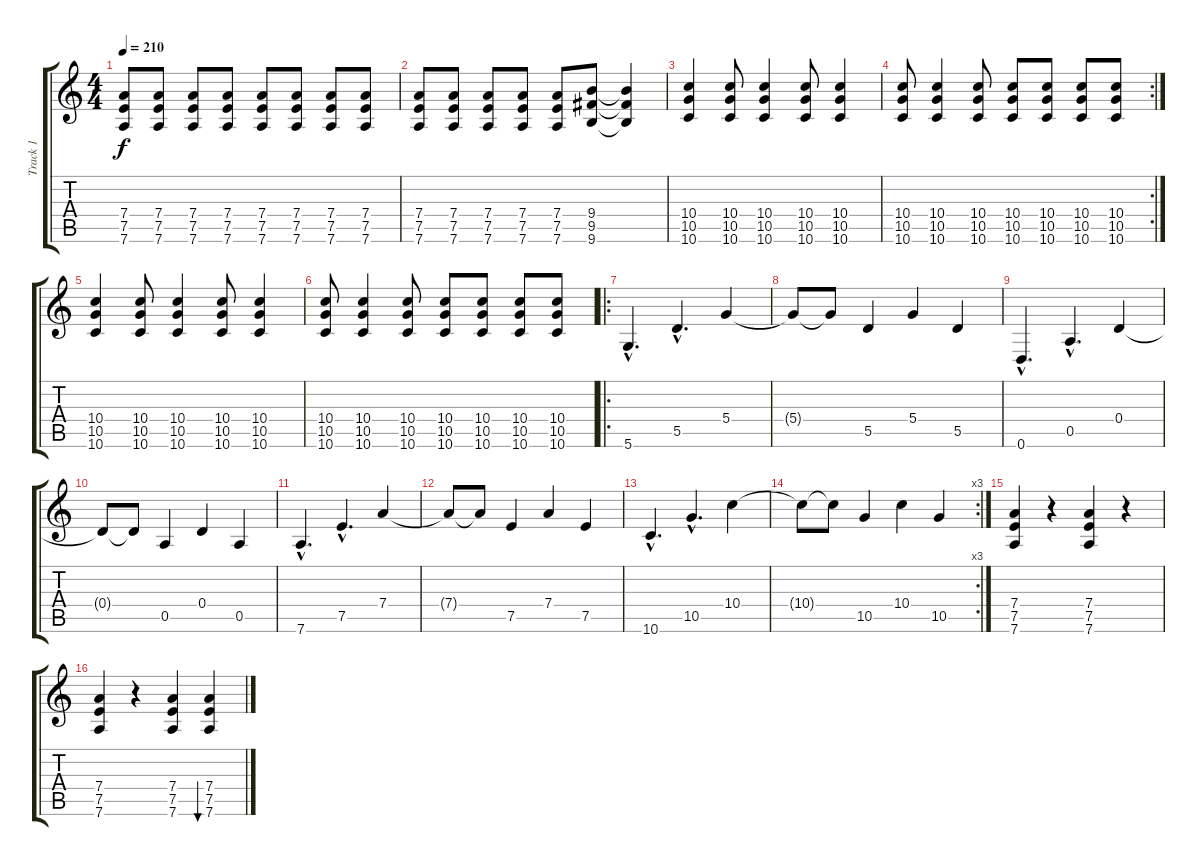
\track ("Track 1" "Track 1") {instrument electricguitarclean}
\staff {score tabs}
\tuning (E4 B3 G3 D3 A2 D2) {hide}
\ts (4 4)
\tempo 210
\clef g2
\ks c
(7.4 7.5 7.6).8{dy f} (7.4 7.5 7.6).8 (7.4 7.5 7.6).8 (7.4 7.5 7.6).8 (7.4 7.5 7.6).8 (7.4 7.5 7.6).8 (7.4 7.5 7.6).8 (7.4 7.5 7.6).8 |
(7.4 7.5 7.6).8 (7.4 7.5 7.6).8 (7.4 7.5 7.6).8 (7.4 7.5 7.6).8 (7.4 7.5 7.6).8 (9.4 9.5 9.6).8 (9.4{t} 9.5{t} 9.6{t}).4 |
(10.4 10.5 10.6).4 (10.4 10.5 10.6).8 (10.4 10.5 10.6).4 (10.4 10.5 10.6).8 (10.4 10.5 10.6).4 |
\rc 2
(10.4 10.5 10.6).8 (10.4 10.5 10.6).4 (10.4 10.5 10.6).8 (10.4 10.5 10.6).8 (10.4 10.5 10.6).8 (10.4 10.5 10.6).8 (10.4 10.5 10.6).8 |
(10.4 10.5 10.6).4 (10.4 10.5 10.6).8 (10.4 10.5 10.6).4 (10.4 10.5 10.6).8 (10.4 10.5 10.6).4 |
(10.4 10.5 10.6).8 (10.4 10.5 10.6).4 (10.4 10.5 10.6).8 (10.4 10.5 10.6).8 (10.4 10.5 10.6).8 (10.4 10.5 10.6).8 (10.4 10.5 10.6).8 |
\ro
5.6{hac}.4{d} 5.5{hac}.4{d} 5.4.4 |
5.4{t}.8 5.4{t}.8 5.5.4 5.4.4 5.5.4 |
0.6{hac}.4{d} 0.5{hac}.4{d} 0.4.4 |
0.4{t}.8 0.4{t}.8 0.5.4 0.4.4 0.5.4 |
7.6{hac}.4{d} 7.5{hac}.4{d} 7.4.4 |
7.4{t}.8 7.4{t}.8 7.5.4 7.4.4 7.5.4 |
10.6{hac}.4{d} 10.5{hac}.4{d} 10.4.4 |
\rc 3
10.4{t}.8 10.4{t}.8 10.5.4 10.4.4 10.5.4 |
(7.4 7.5 7.6).4{instrument overdrivenguitar} r.4 (7.4 7.5 7.6).4 r.4 |
(7.4 7.5 7.6).4 r.4 (7.4 7.5 7.6).4 (7.4 7.5 7.6).4{bu 60}
